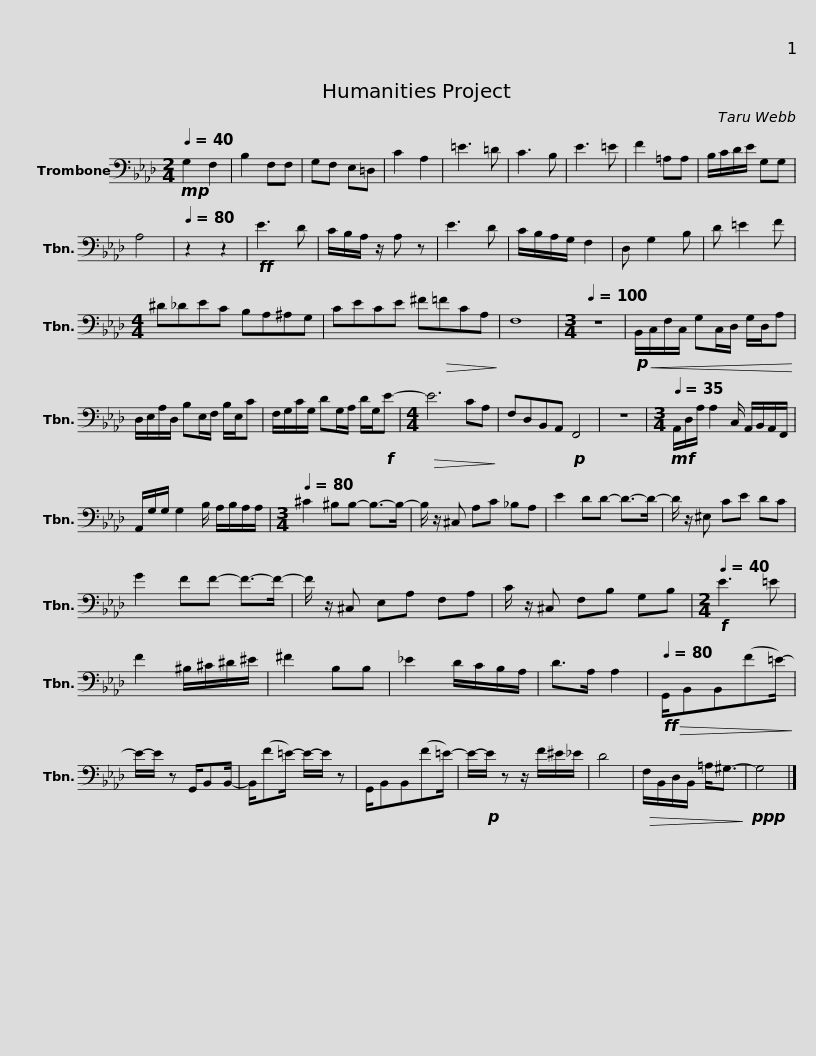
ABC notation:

X:1
L:1/8
Q:1/4=40
M:2/4
I:linebreak $
K:Ab
V:1 bass
V:1
!mp! G,2 F,2 | B,2 F,F, | G,F, E,=D, | C2 A,2 | =E3 =D | %5
 C3 B, | E3 =E | F2 =A,A, | B,/C/D/E/ G,G, | A,4 | %10
[Q:1/4=80] z2 z2 |!ff! E3 D |$ C/B,/A,/ z/ A, z | E3 D | C/B,/A,/G,/ F,2 | %15
 D, G,2 B, | D =E2 F |[M:4/4] ^D_DEC B,A,^A,G, | CECE ^F!>(!=FCA,!>)! |$ F,8 | %20
[M:3/4][Q:1/4=100] z6 |!p!!<(! B,,/C,/F,/C,/ G,C,/D,/ G,/D,/A,!<)! | D,/E,/A,/D,/ B,E,/F,/ B,/E,/C | F,/G,/C/G,/ DG,/A,/ D/G,/!f!E- |[M:4/4]!>(! E6 CA,!>)! | %25
 F,D,B,,A,,!p! F,,4 | z8 |$[M:3/4][Q:1/4=35]!mf! A,,/D,/A,/ A,2 C,/ A,,/B,,/A,,/F,,/ | A,,/G,/G,/ G,2 B,/ A,/B,/A,/A,/ |[M:3/4][Q:1/4=80] ^C2 ^B,B,- B,->B,- | %30
 B,/ z/ ^C, A,C _B,A, | E2 DD- D->D- |$ D/ z/ ^E, CE DC | G2 FF- F->F- | F/ z/ ^C, E,A, F,A, | %35
 C/ z/ ^C, F,B, G,B, |[M:2/4][Q:1/4=40]!f! E3 =E | F2 ^B,/^C/^D/^E/ |$ ^F2 B,B, | _E2 D/C/B,/A,/ | %40
 D>A, A,2 |[Q:1/4=80]!ff!!>(! G,,/B,,B,,(F=E/-)!>)! | E/-E/ z G,,/B,,B,,/- | B,,/(F=E/-) E/-E/ z | G,,/B,,B,,(F=E/-) |$ %45
 E/-!p!E/ z z/ F/^E/_E/ | D4 |!>(! F,/B,,/D,/B,,/ =A,<^G,-!>)! |!ppp! G,4 |] %49
